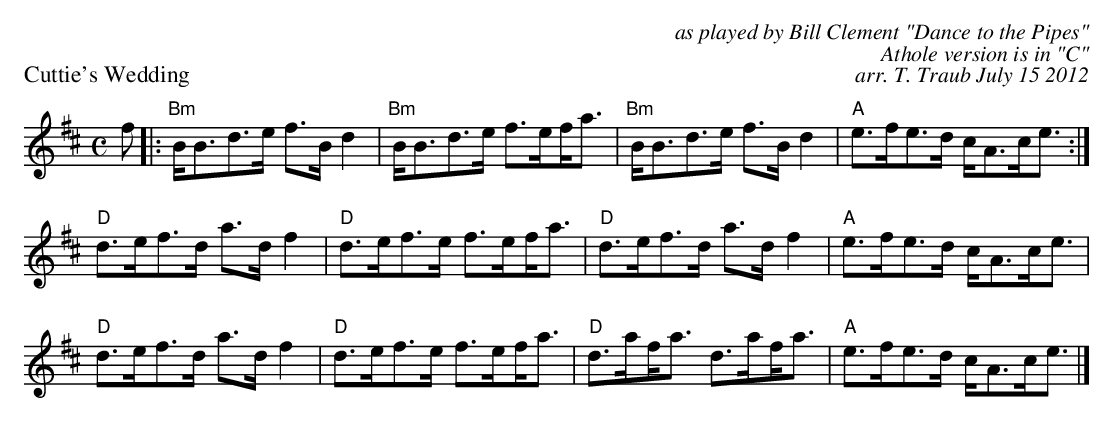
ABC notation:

X:1
P: Cuttie's Wedding
C: as played by Bill Clement "Dance to the Pipes"
C: Athole version is in "C"
C: arr. T. Traub July 15 2012
M: C
L: 1/8
K: Bm
f|: "Bm"B<Bd>e f>B d2|"Bm"B<Bd>e f>e!beambr1!f<a|"Bm"B<Bd>e f>B d2|"A"e>fe>d c<Ac<e :|
"D"d>ef>d a>d f2|"D"d>ef>e f>e!beambr1!f<a|"D"d>ef>d a>d f2|"A"e>fe>d c<Ac<e |
"D"d>ef>d a>d f2|"D"d>ef>e f>e!beambr1!f<a|"D"d>a!beambr1!f<a d>a!beambr1!f<a|"A"e>fe>d c<Ac<e |]
